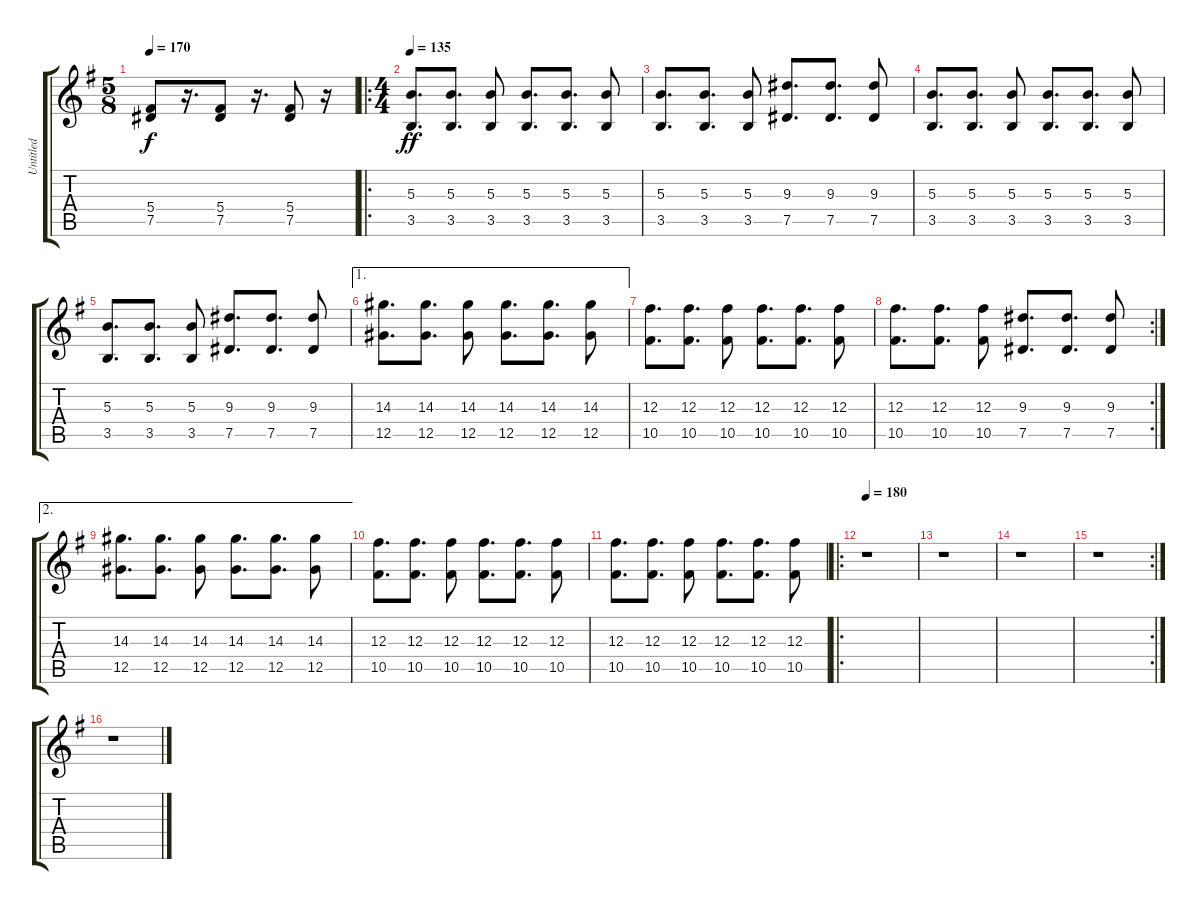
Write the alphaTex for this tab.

\track ("Untitled" "Untitled") {instrument overdrivenguitar}
\staff {score tabs}
\tuning (Eb4 Bb3 Gb3 Db3 Ab2 Eb2) {hide}
\ts (5 8)
\tempo 170
\clef g2
\ks g
(5.4 7.5).8{dy f} r.16{d} (5.4 7.5).8 r.16{d} (5.4 7.5).8 r.16 |
\ro
\ts (4 4)
\tempo 135
(5.3 3.5).8{d dy ff} (5.3 3.5).8{d} (5.3 3.5).8 (5.3 3.5).8{d} (5.3 3.5).8{d} (5.3 3.5).8 |
(5.3 3.5).8{d} (5.3 3.5).8{d} (5.3 3.5).8 (9.3 7.5).8{d} (9.3 7.5).8{d} (9.3 7.5).8 |
(5.3 3.5).8{d} (5.3 3.5).8{d} (5.3 3.5).8 (5.3 3.5).8{d} (5.3 3.5).8{d} (5.3 3.5).8 |
(5.3 3.5).8{d} (5.3 3.5).8{d} (5.3 3.5).8 (9.3 7.5).8{d} (9.3 7.5).8{d} (9.3 7.5).8 |
\ae 1
(14.3 12.5).8{d} (14.3 12.5).8{d} (14.3 12.5).8 (14.3 12.5).8{d} (14.3 12.5).8{d} (14.3 12.5).8 |
(12.3 10.5).8{d} (12.3 10.5).8{d} (12.3 10.5).8 (12.3 10.5).8{d} (12.3 10.5).8{d} (12.3 10.5).8 |
\rc 2
(12.3 10.5).8{d} (12.3 10.5).8{d} (12.3 10.5).8 (9.3 7.5).8{d} (9.3 7.5).8{d} (9.3 7.5).8 |
\ae 2
(14.3 12.5).8{d} (14.3 12.5).8{d} (14.3 12.5).8 (14.3 12.5).8{d} (14.3 12.5).8{d} (14.3 12.5).8 |
(12.3 10.5).8{d} (12.3 10.5).8{d} (12.3 10.5).8 (12.3 10.5).8{d} (12.3 10.5).8{d} (12.3 10.5).8 |
(12.3 10.5).8{d} (12.3 10.5).8{d} (12.3 10.5).8 (12.3 10.5).8{d} (12.3 10.5).8{d} (12.3 10.5).8 |
\ro
\tempo 180
r.1 |
r.1 |
r.1 |
\rc 2
r.1 |
r.1
